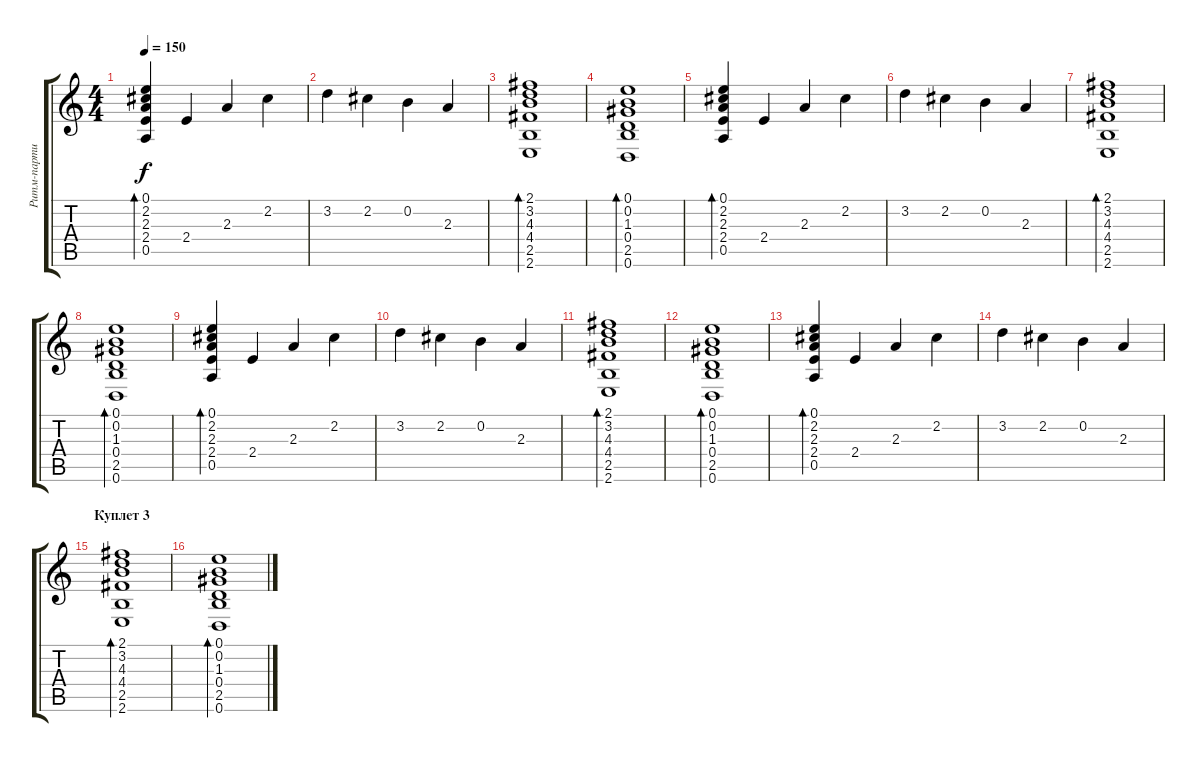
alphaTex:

\track ("Ритм-партия" "Ритм-парти") {instrument acousticguitarsteel}
\staff {score tabs}
\tuning (E4 B3 G3 D3 A2 D2) {hide}
\ts (4 4)
\tempo 150
\clef g2
\ks c
(0.1 2.2 2.3 2.4 0.5).4{bd 60 dy f} 2.4.4 2.3.4 2.2.4 |
3.2.4 2.2.4 0.2.4 2.3.4 |
(2.1 3.2 4.3 4.4 2.5 2.6).1{bd 60} |
(0.1 0.2 1.3 0.4 2.5 0.6).1{bd 60} |
(0.1 2.2 2.3 2.4 0.5).4{bd 60} 2.4.4 2.3.4 2.2.4 |
3.2.4 2.2.4 0.2.4 2.3.4 |
(2.1 3.2 4.3 4.4 2.5 2.6).1{bd 60} |
(0.1 0.2 1.3 0.4 2.5 0.6).1{bd 60} |
(0.1 2.2 2.3 2.4 0.5).4{bd 60} 2.4.4 2.3.4 2.2.4 |
3.2.4 2.2.4 0.2.4 2.3.4 |
(2.1 3.2 4.3 4.4 2.5 2.6).1{bd 60} |
(0.1 0.2 1.3 0.4 2.5 0.6).1{bd 60} |
(0.1 2.2 2.3 2.4 0.5).4{bd 60} 2.4.4 2.3.4 2.2.4 |
3.2.4 2.2.4 0.2.4 2.3.4 |
\section ("" "Куплет 3")
(2.1 3.2 4.3 4.4 2.5 2.6).1{bd 60} |
(0.1 0.2 1.3 0.4 2.5 0.6).1{bd 60}
